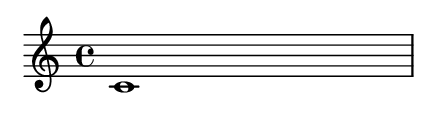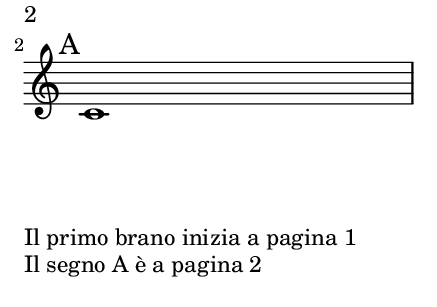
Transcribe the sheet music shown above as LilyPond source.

%% Generated by lilypond-book
%% Options: [exampleindent=10.16\mm,indent=0\mm,line-width=160\mm,papersize="a8landscape"]
\include "lilypond-book-preamble.ly"


% ****************************************************************
% Start cut-&-pastable-section
% ****************************************************************

#(ly:set-option 'eps-box-padding 3.000000)



\paper {
  #(set-paper-size "a8landscape")
  indent = 0\mm
  line-width = 160\mm
  % offset the left padding, also add 1mm as lilypond creates cropped
  % images with a little space on the right
  line-width = #(- line-width (* mm  3.000000) (* mm 1))
}

\layout {
  
}




% ****************************************************************
% ly snippet:
% ****************************************************************
\sourcefileline 1785
\header { tagline = ##f }
\book {
  \label #'primoBrano
  \score {
    {
      c'1
      \pageBreak \mark A \label #'segnoA
      c'1
    }
  }
  \markup { Il primo brano inizia a pagina \page-ref #'primoBrano "0" "?" }
  \markup { Il segno A è a pagina \page-ref #'segnoA "0" "?" }
}



% ****************************************************************
% end ly snippet
% ****************************************************************
